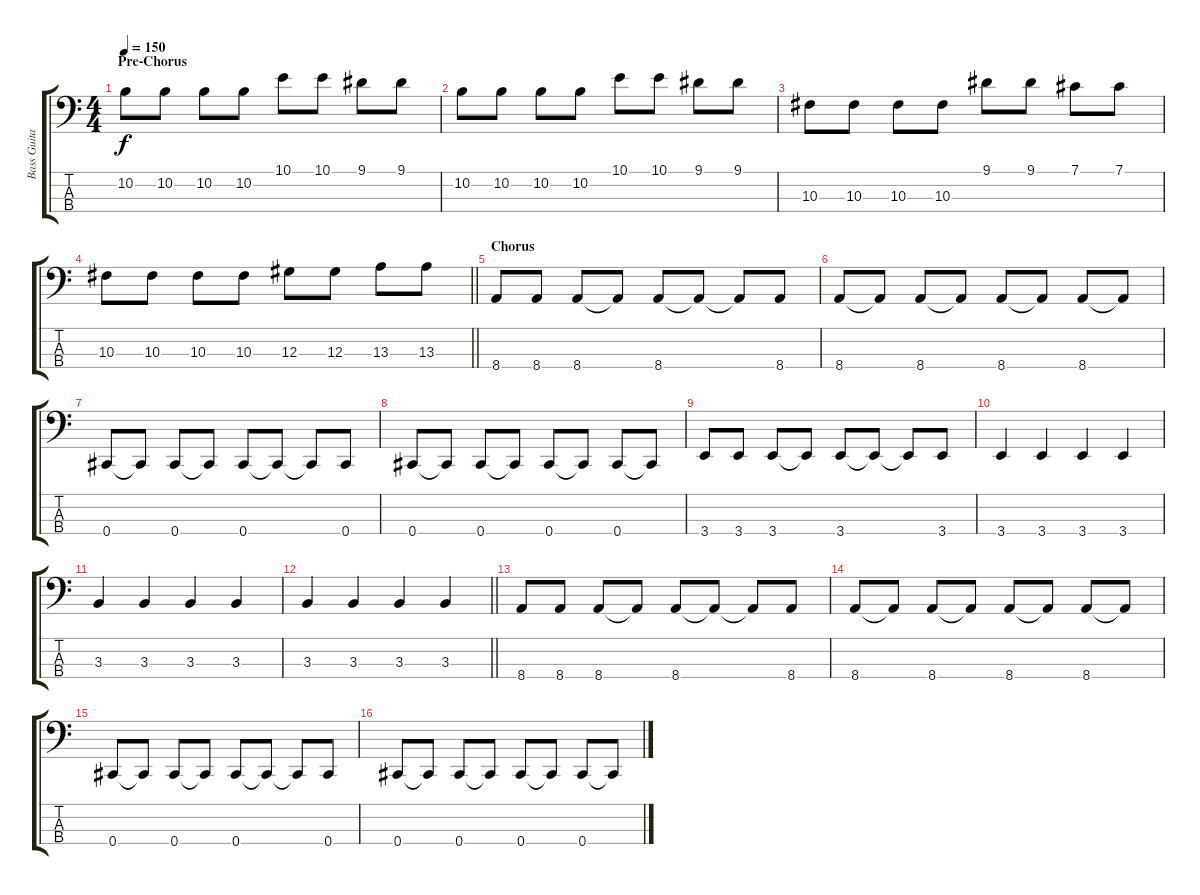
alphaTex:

\track ("Bass Guitar" "Bass Guita") {instrument electricbassfinger}
\staff {score tabs}
\tuning (Gb2 Db2 Ab1 Db1) {hide}
\ts (4 4)
\section ("" "Pre-Chorus")
\tempo 150
\clef f4
\ks c
10.2.8{dy f} 10.2.8 10.2.8 10.2.8 10.1.8 10.1.8 9.1.8 9.1.8 |
10.2.8 10.2.8 10.2.8 10.2.8 10.1.8 10.1.8 9.1.8 9.1.8 |
10.3.8 10.3.8 10.3.8 10.3.8 9.1.8 9.1.8 7.1.8 7.1.8 |
\barLineRight lightlight
10.3.8 10.3.8 10.3.8 10.3.8 12.3.8 12.3.8 13.3.8 13.3.8 |
\section ("" "Chorus")
8.4.8 8.4.8 8.4.8 8.4{t}.8 8.4.8 8.4{t}.8 8.4{t}.8 8.4.8 |
8.4.8 8.4{t}.8 8.4.8 8.4{t}.8 8.4.8 8.4{t}.8 8.4.8 8.4{t}.8 |
0.4.8 0.4{t}.8 0.4.8 0.4{t}.8 0.4.8 0.4{t}.8 0.4{t}.8 0.4.8 |
0.4.8 0.4{t}.8 0.4.8 0.4{t}.8 0.4.8 0.4{t}.8 0.4.8 0.4{t}.8 |
3.4.8 3.4.8 3.4.8 3.4{t}.8 3.4.8 3.4{t}.8 3.4{t}.8 3.4.8 |
3.4.4 3.4.4 3.4.4 3.4.4 |
3.3.4 3.3.4 3.3.4 3.3.4 |
\barLineRight lightlight
3.3.4 3.3.4 3.3.4 3.3.4 |
8.4.8 8.4.8 8.4.8 8.4{t}.8 8.4.8 8.4{t}.8 8.4{t}.8 8.4.8 |
8.4.8 8.4{t}.8 8.4.8 8.4{t}.8 8.4.8 8.4{t}.8 8.4.8 8.4{t}.8 |
0.4.8 0.4{t}.8 0.4.8 0.4{t}.8 0.4.8 0.4{t}.8 0.4{t}.8 0.4.8 |
0.4.8 0.4{t}.8 0.4.8 0.4{t}.8 0.4.8 0.4{t}.8 0.4.8 0.4{t}.8
